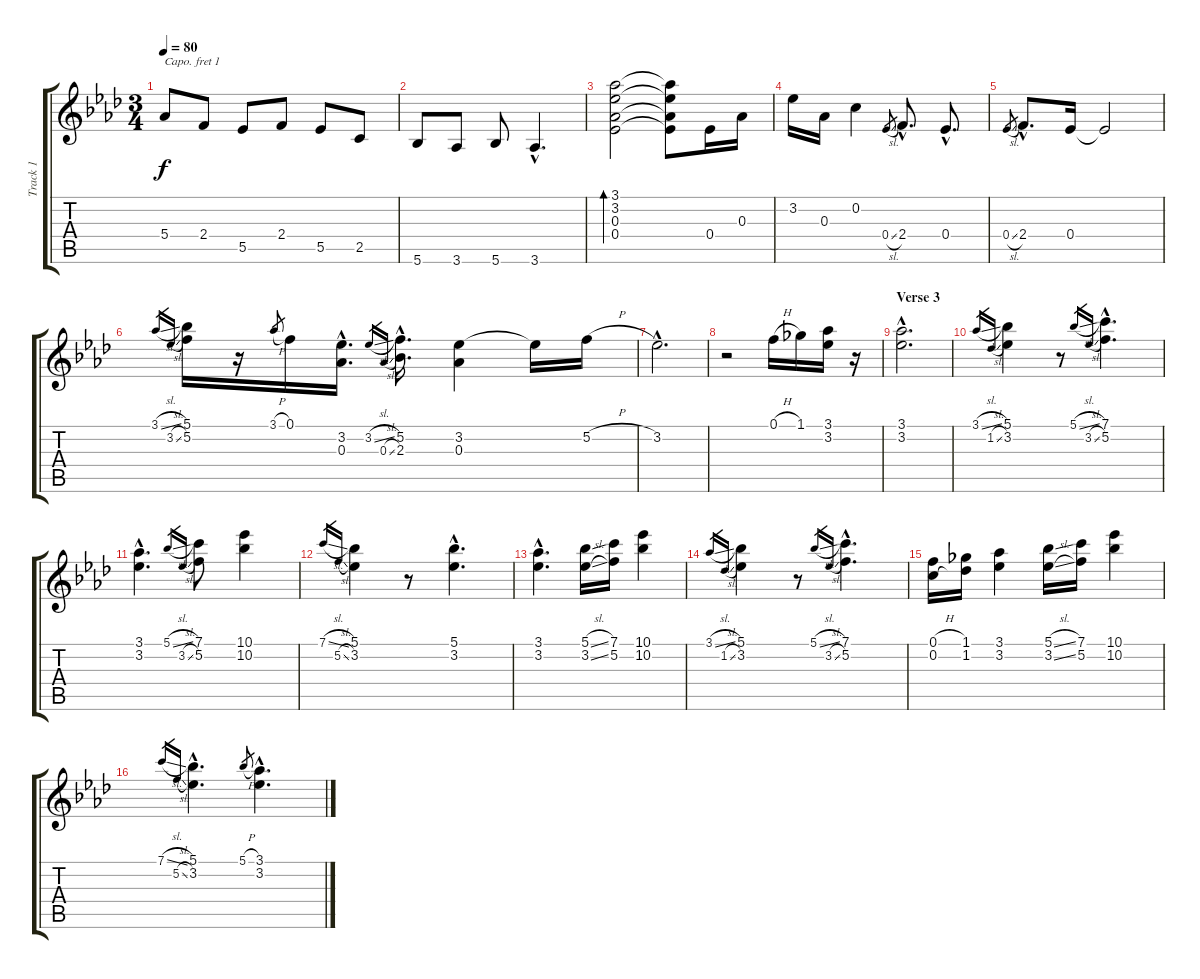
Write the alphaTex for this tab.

\track ("Track 1" "Track 1") {instrument acousticguitarsteel}
\staff {score tabs}
\capo 1
\tuning (E4 B3 G3 D3 A2 E2) {hide}
\ts (3 4)
\tempo 80
\clef g2
\ks ab
5.4.8{dy f} 2.4.8 5.5.8 2.4.8 5.5.8 2.5.8 |
5.6.8 3.6.8 5.6.8 3.6{hac}.4{d} |
(3.1 3.2 0.3 0.4).2{bd 120} (3.1{t} 3.2{t} 0.3{t} 0.4{t}).8 0.4.16 0.3.16 |
3.2.16 0.3.16 0.2.4 0.4{sl}.8{gr} 2.4{hac}.8{d} 0.4{hac}.8{d} |
0.4{sl}.8{gr} 2.4{hac}.8{d} 0.4.16 0.4{t}.2 |
3.1{sl}.16{gr} 3.2{sl}.16{gr} (5.1 5.2).16 r.16 3.1{h}.8{gr} 0.1.16 (3.2{hac} 0.3{hac}).16{d} 3.2{sl}.16{gr} 0.3{sl}.16{gr} (5.2{hac} 2.3{hac}).16{d} (3.2 0.3).4 3.2{t}.16 5.2{h}.16 |
3.2{hac}.2{d} |
r.2 0.1{h}.16 1.1.16 (3.1 3.2).16 r.16 |
\section ("" "Verse 3")
(3.1{hac} 3.2{hac}).2{d} |
3.1{sl}.16{gr} 1.2{sl}.16{gr} (5.1 3.2).4 r.8 5.1{sl}.16{gr} 3.2{sl}.16{gr} (7.1{hac} 5.2{hac}).4{d} |
(3.1{hac} 3.2{hac}).4{d} 5.1{sl}.16{gr} 3.2{sl}.16{gr} (7.1 5.2).8 (10.1 10.2).4 |
7.1{sl}.16{gr} 5.2{sl}.16{gr} (5.1 3.2).4 r.8 (5.1{hac} 3.2{hac}).4{d} |
(3.1{hac} 3.2{hac}).4{d} (5.1{sl} 3.2{sl}).16 (7.1 5.2).16 (10.1 10.2).4 |
3.1{sl}.16{gr} 1.2{sl}.16{gr} (5.1 3.2).4 r.8 5.1{sl}.16{gr} 3.2{sl}.16{gr} (7.1{hac} 5.2{hac}).4{d} |
(0.1{h} 0.2{h}).16 (1.1 1.2).16 (3.1 3.2).4 (5.1{sl} 3.2{sl}).16 (7.1 5.2).16 (10.1 10.2).4 |
7.1{sl}.16{gr} 5.2{sl}.16{gr} (5.1{hac} 3.2{hac}).4{d} 5.1{h}.8{gr} (3.1{hac} 3.2{hac}).4{d}
